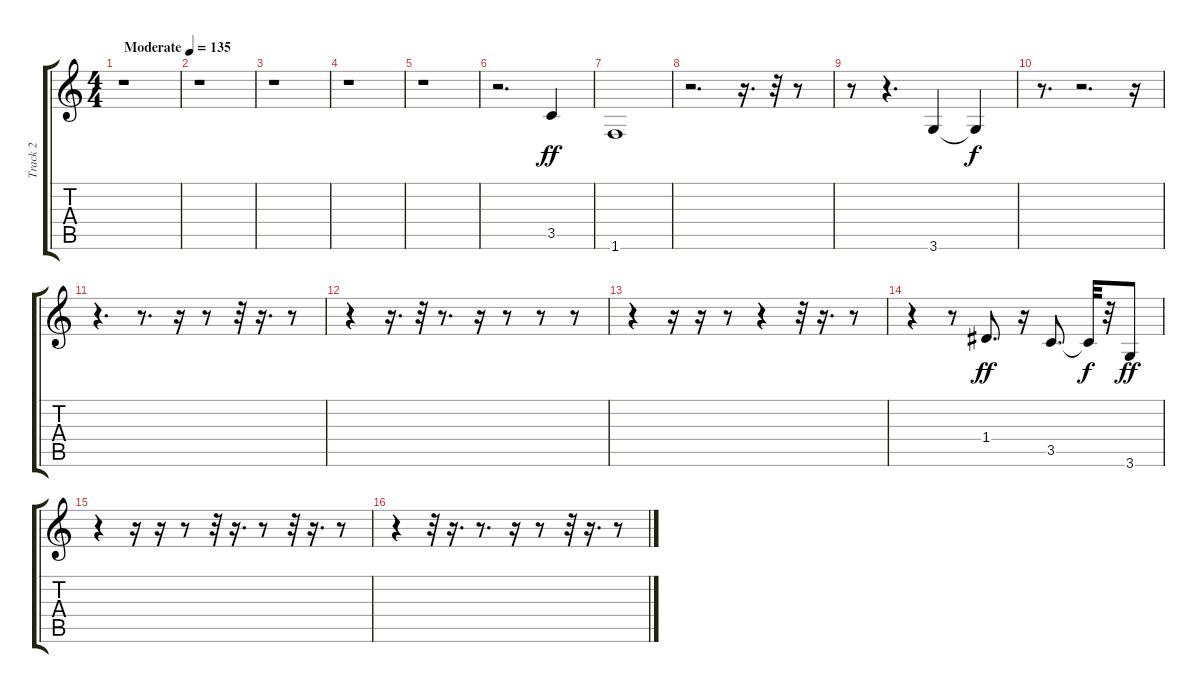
\track ("Track 2" "Track 2") {instrument fretlessbass}
\staff {score tabs}
\tuning (E4 B3 G3 D3 A2 E2) {hide}
\ts (4 4)
\tempo (135 "Moderate")
\clef g2
\ks c
r.1{dy ff instrument fretlessbass} |
r.1 |
r.1 |
r.1 |
r.1 |
r.2{d} 3.5.4 |
1.6.1 |
r.2{d} r.16{d} r.32 r.8 |
r.8 r.4{d} 3.6.4 3.6{t}.4{dy f} |
r.8{d} r.2{d} r.16 |
r.4{d} r.8{d} r.16 r.8 r.32 r.16{d} r.8 |
r.4 r.16{d} r.32 r.8{d} r.16 r.8 r.8 r.8 |
r.4 r.16 r.16 r.8 r.4 r.32 r.16{d} r.8 |
r.4 r.8 1.4.8{d dy ff} r.16 3.5.8{d} 3.5{t}.32{dy f} r.32 3.6.8{dy ff} |
r.4 r.16 r.16 r.8 r.32 r.16{d} r.8 r.32 r.16{d} r.8 |
r.4 r.32 r.16{d} r.8{d} r.16 r.8 r.32 r.16{d} r.8
